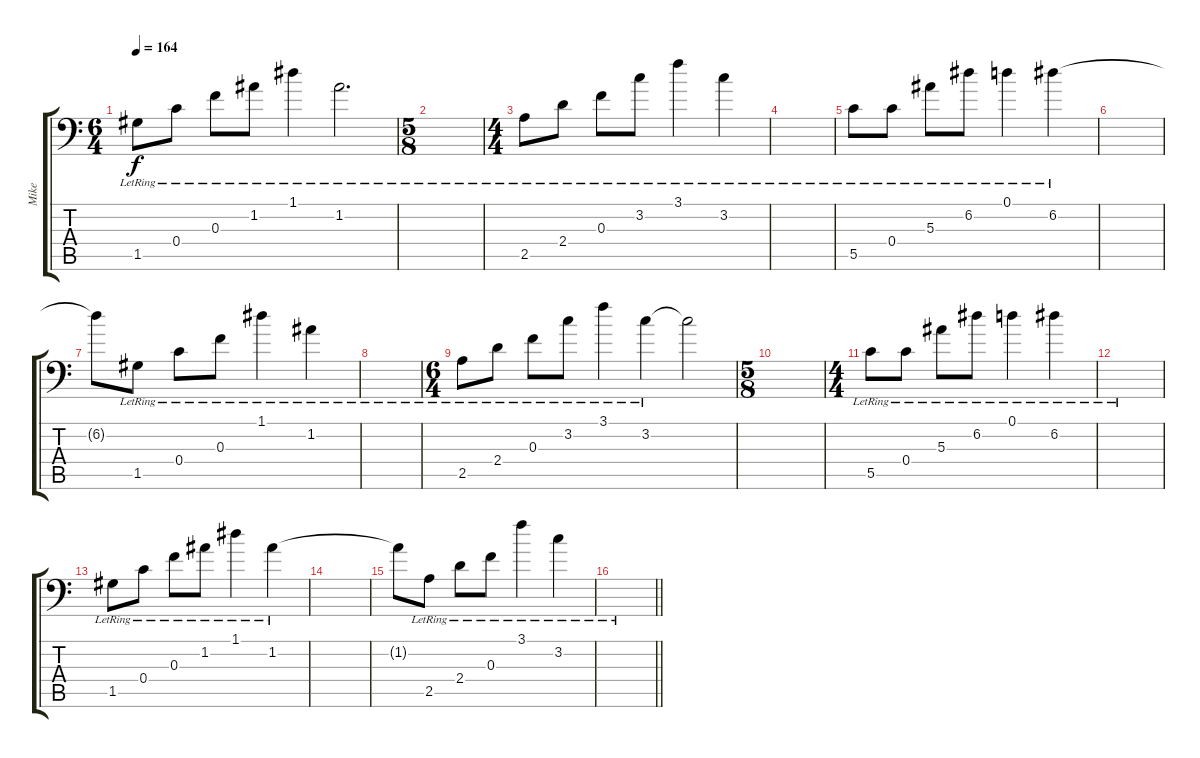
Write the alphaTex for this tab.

\track ("Mike" "Mike") {instrument overdrivenguitar}
\staff {score tabs}
\tuning (D4 A3 F3 C3 G2 G1) {hide}
\ts (6 4)
\tempo 164
\clef f4
\ks c
1.5{lr}.8{dy f} 0.4{lr}.8 0.3{lr}.8 1.2{lr}.8 1.1{lr}.4 1.2{lr}.2{d} |
\ts (5 8)
|
\ts (4 4)
2.5{lr}.8 2.4{lr}.8 0.3{lr}.8 3.2{lr}.8 3.1{lr}.4 3.2{lr}.4 |
|
5.5{lr}.8 0.4{lr}.8 5.3{lr}.8 6.2{lr}.8 0.1{lr}.4 6.2{lr}.4 |
|
6.2{t}.8 1.5{lr}.8 0.4{lr}.8 0.3{lr}.8 1.1{lr}.4 1.2{lr}.4 |
|
\ts (6 4)
2.5{lr}.8 2.4{lr}.8 0.3{lr}.8 3.2{lr}.8 3.1{lr}.4 3.2{lr}.4 3.2{t}.2 |
\ts (5 8)
|
\ts (4 4)
5.5{lr}.8 0.4{lr}.8 5.3{lr}.8 6.2{lr}.8 0.1{lr}.4 6.2{lr}.4 |
|
1.5{lr}.8 0.4{lr}.8 0.3{lr}.8 1.2{lr}.8 1.1{lr}.4 1.2{lr}.4 |
|
1.2{t}.8 2.5{lr}.8 2.4{lr}.8 0.3{lr}.8 3.1{lr}.4 3.2{lr}.4 |
\barLineRight lightlight
